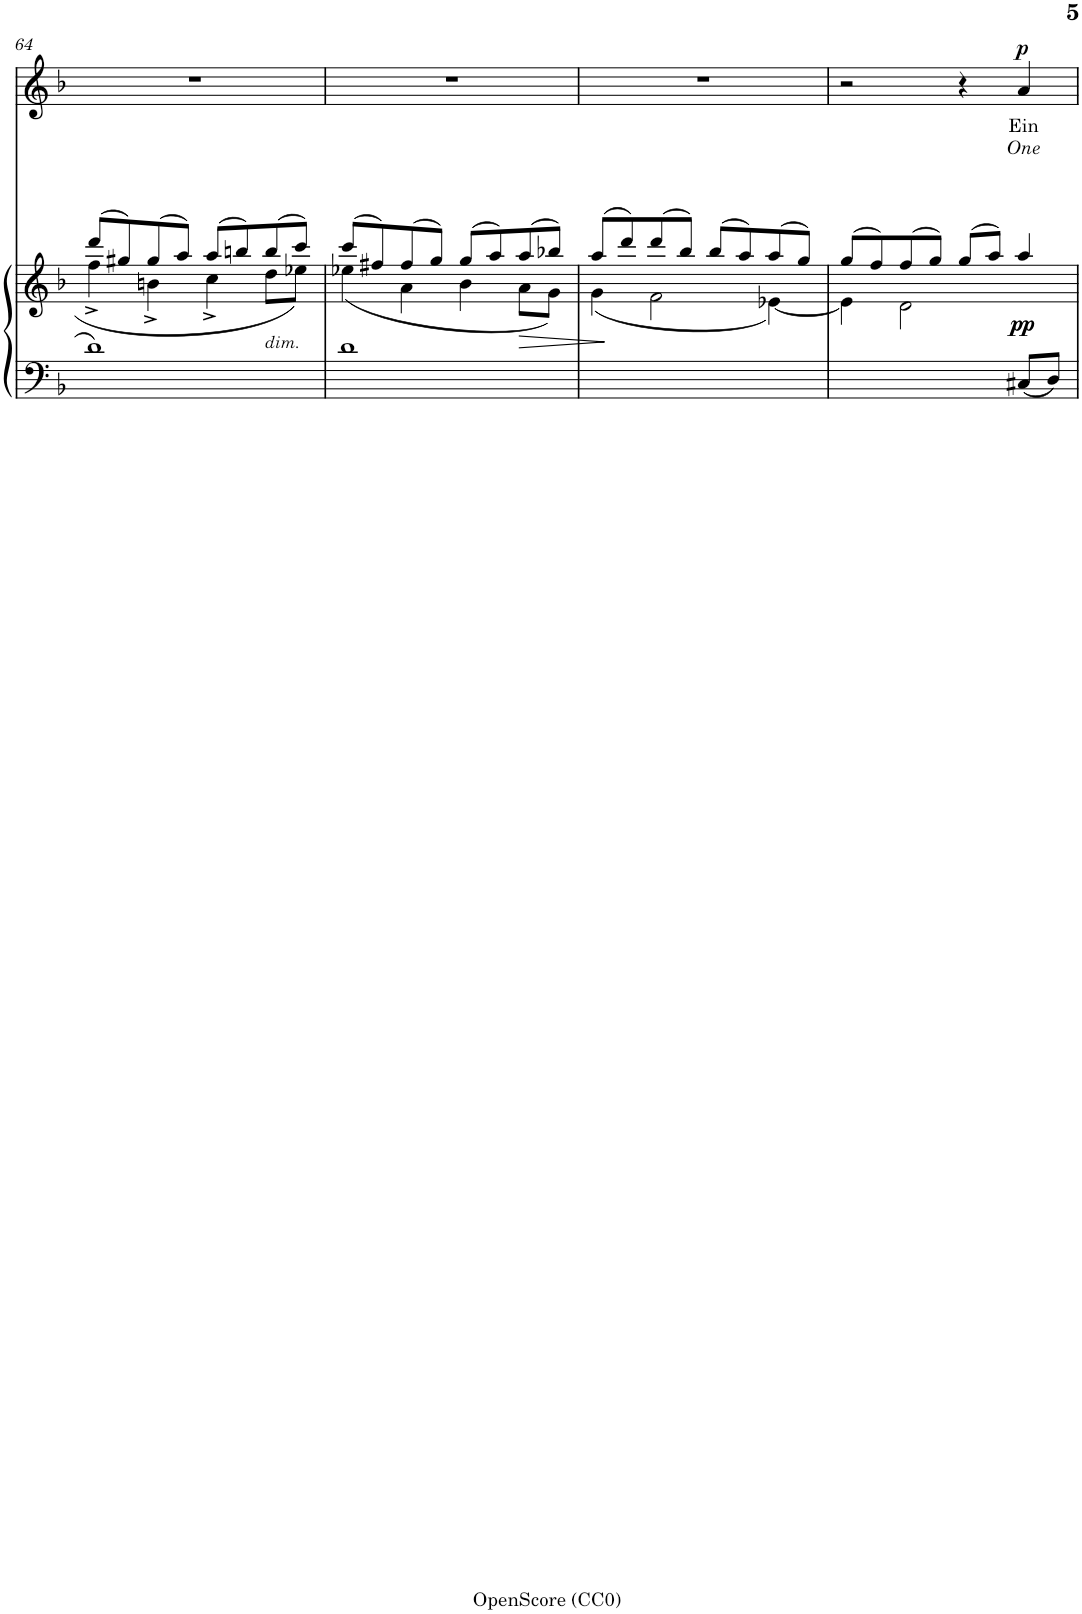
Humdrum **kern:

**kern	**kern	**dynam	**kern	**text	**text	**dynam
*part2	*part2	*part2	*part1	*part1	*part1	*part1
*staff3	*staff2	*staff2/3	*staff1	*staff1	*staff1	*staff1
*I"Piano	*	*	*I"Gesang Voice	*	*	*
*I'Pno	*	*	*	*	*	*
!!LO:PB:g=z
*clefF4	*clefG2	*	*clefG2	*	*	*
*k[b-]	*k[b-]	*	*k[b-]	*	*	*
*M4/4	*M4/4	*	*M4/4	*	*	*
=64	=64	=64	=64	=64	=64	=64
*	*^	*	*	*	*	*
1d	(8ddd/L	4ff^\	.	1r	.	.	.
.	8gg#X/)	.	.	.	.	.	.
.	(8gg#/	4bn^\	.	.	.	.	.
.	8aa/J)	.	.	.	.	.	.
.	(8aa/L	4cc^\	.	.	.	.	.
.	8bbn/)	.	.	.	.	.	.
!	!LO:TX:b:i:t=dim.	!	!	!	!	!	!
.	(8bb/	8dd\L	.	.	.	.	.
.	8ccc/J)	8ee-X\J	.	.	.	.	.
=65	=65	=65	=65	=65	=65	=65	=65
1d	(8ccc/L	(4ee-X\	.	1r	.	.	.
.	8ff#X/)	.	.	.	.	.	.
.	(8ff#/	4a\	.	.	.	.	.
.	8gg/J)	.	.	.	.	.	.
.	(8gg/L	4b-\	.	.	.	.	.
.	8aa/)	.	.	.	.	.	.
!	!	!	!LO:HP:b	!	!	!	!
.	(8aa/	8a\L	>	.	.	.	.
.	8bb-X/J)	8g\J)	.	.	.	.	.
=66	=66	=66	=66	=66	=66	=66	=66
1ryy	(8aa/L	(4g\	.	1r	.	.	.
.	8ddd/)	.	]	.	.	.	.
.	(8ddd/	2f\	.	.	.	.	.
.	8bb-/J)	.	.	.	.	.	.
.	(8bb-/L	.	.	.	.	.	.
.	8aa/)	.	.	.	.	.	.
.	(8aa/	[4e-X\)	.	.	.	.	.
.	8gg/J)	.	.	.	.	.	.
=67	=67	=67	=67	=67	=67	=67	=67
*^	*	*	*	*	*	*	*
2.ryy	1ryy	(8gg/L	4e-\]	.	2r	.	.	.
.	.	8ff/)	.	.	.	.	.	.
.	.	(8ff/	2d\	.	.	.	.	.
.	.	8gg/J)	.	.	.	.	.	.
.	.	(8gg/L	.	.	4r	.	.	.
.	.	8aa/J)	.	.	.	.	.	.
!	!	!	!	!LO:DY:b	!	!LO:LY:b	!LO:LY:b	!
!	!	!	!	!LO:DY:n=1:b	!	!	!	!LO:DY:a
8C#X/L	.	4aa/	4ryy	pp pp	4a/	Ein	One	p
8D/J	.	.	.	.	.	.	.	.
*v	*v	*	*	*	*	*	*	*
*	*v	*v	*	*	*	*	*
=	=	=	=	=	=	=
*-	*-	*-	*-	*-	*-	*-
